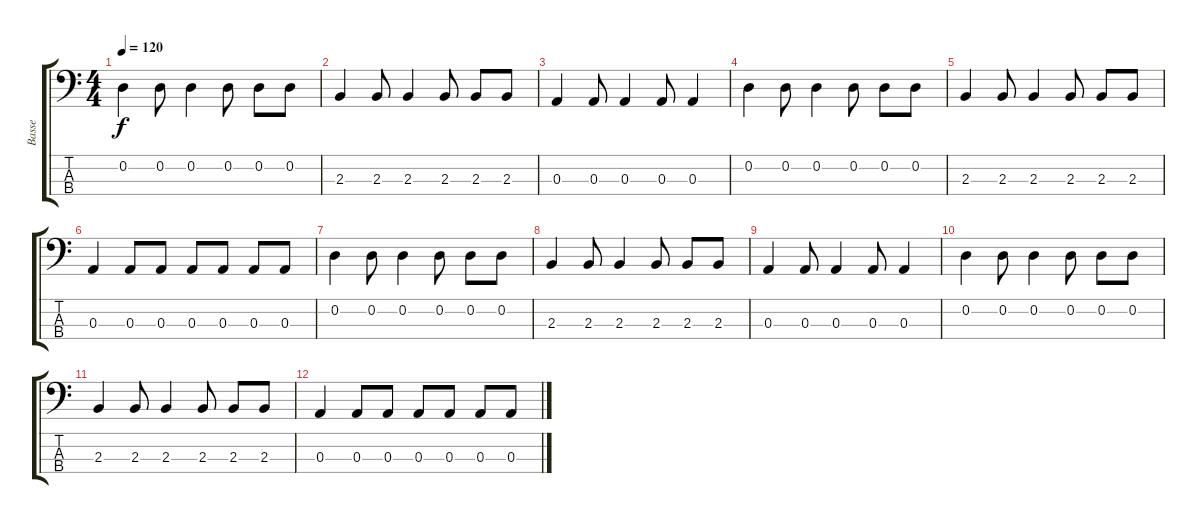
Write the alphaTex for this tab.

\track ("Basse" "Basse") {instrument electricbassfinger}
\staff {score tabs}
\tuning (G2 D2 A1 E1) {hide}
\ts (4 4)
\tempo 120
\clef f4
\ks c
0.2.4{dy f} 0.2.8 0.2.4 0.2.8 0.2.8 0.2.8 |
2.3.4 2.3.8 2.3.4 2.3.8 2.3.8 2.3.8 |
0.3.4 0.3.8 0.3.4 0.3.8 0.3.4 |
0.2.4 0.2.8 0.2.4 0.2.8 0.2.8 0.2.8 |
2.3.4 2.3.8 2.3.4 2.3.8 2.3.8 2.3.8 |
0.3.4 0.3.8 0.3.8 0.3.8 0.3.8 0.3.8 0.3.8 |
0.2.4 0.2.8 0.2.4 0.2.8 0.2.8 0.2.8 |
2.3.4 2.3.8 2.3.4 2.3.8 2.3.8 2.3.8 |
0.3.4 0.3.8 0.3.4 0.3.8 0.3.4 |
0.2.4 0.2.8 0.2.4 0.2.8 0.2.8 0.2.8 |
2.3.4 2.3.8 2.3.4 2.3.8 2.3.8 2.3.8 |
0.3.4 0.3.8 0.3.8 0.3.8 0.3.8 0.3.8 0.3.8
